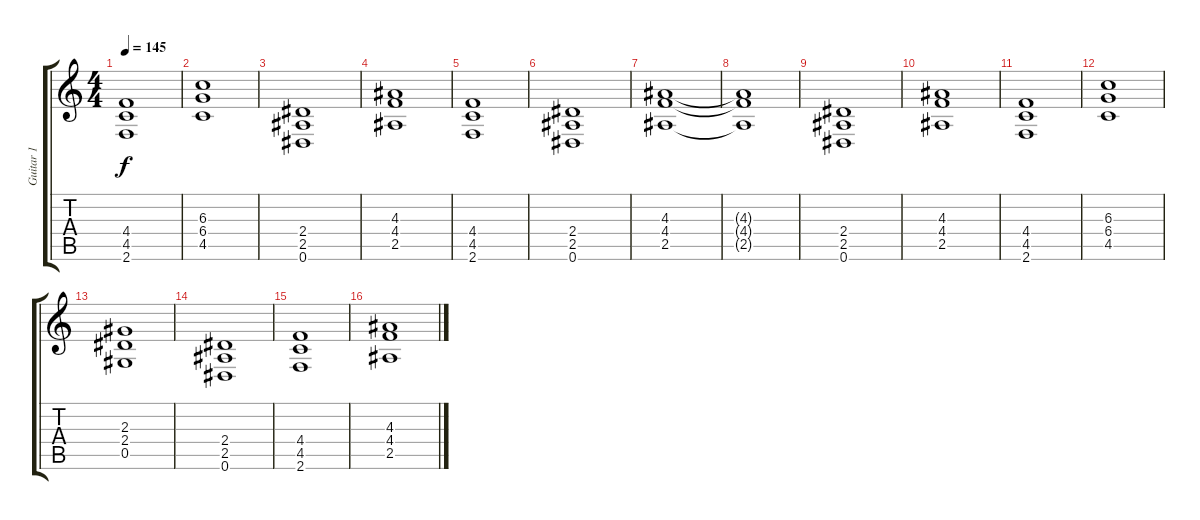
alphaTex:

\track ("Guitar 1" "Guitar 1") {instrument distortionguitar}
\staff {score tabs}
\tuning (Eb4 Bb3 Gb3 Db3 Ab2 Eb2) {hide}
\ts (4 4)
\tempo 145
\clef g2
\ks c
(4.4 4.5 2.6).1{dy f} |
(6.3 6.4 4.5).1 |
(2.4 2.5 0.6).1 |
(4.3 4.4 2.5).1 |
(4.4 4.5 2.6).1 |
(2.4 2.5 0.6).1 |
(4.3 4.4 2.5).1 |
(4.3{t} 4.4{t} 2.5{t}).1 |
(2.4 2.5 0.6).1 |
(4.3 4.4 2.5).1 |
(4.4 4.5 2.6).1 |
(6.3 6.4 4.5).1 |
(2.3 2.4 0.5).1 |
(2.4 2.5 0.6).1 |
(4.4 4.5 2.6).1 |
(4.3 4.4 2.5).1
